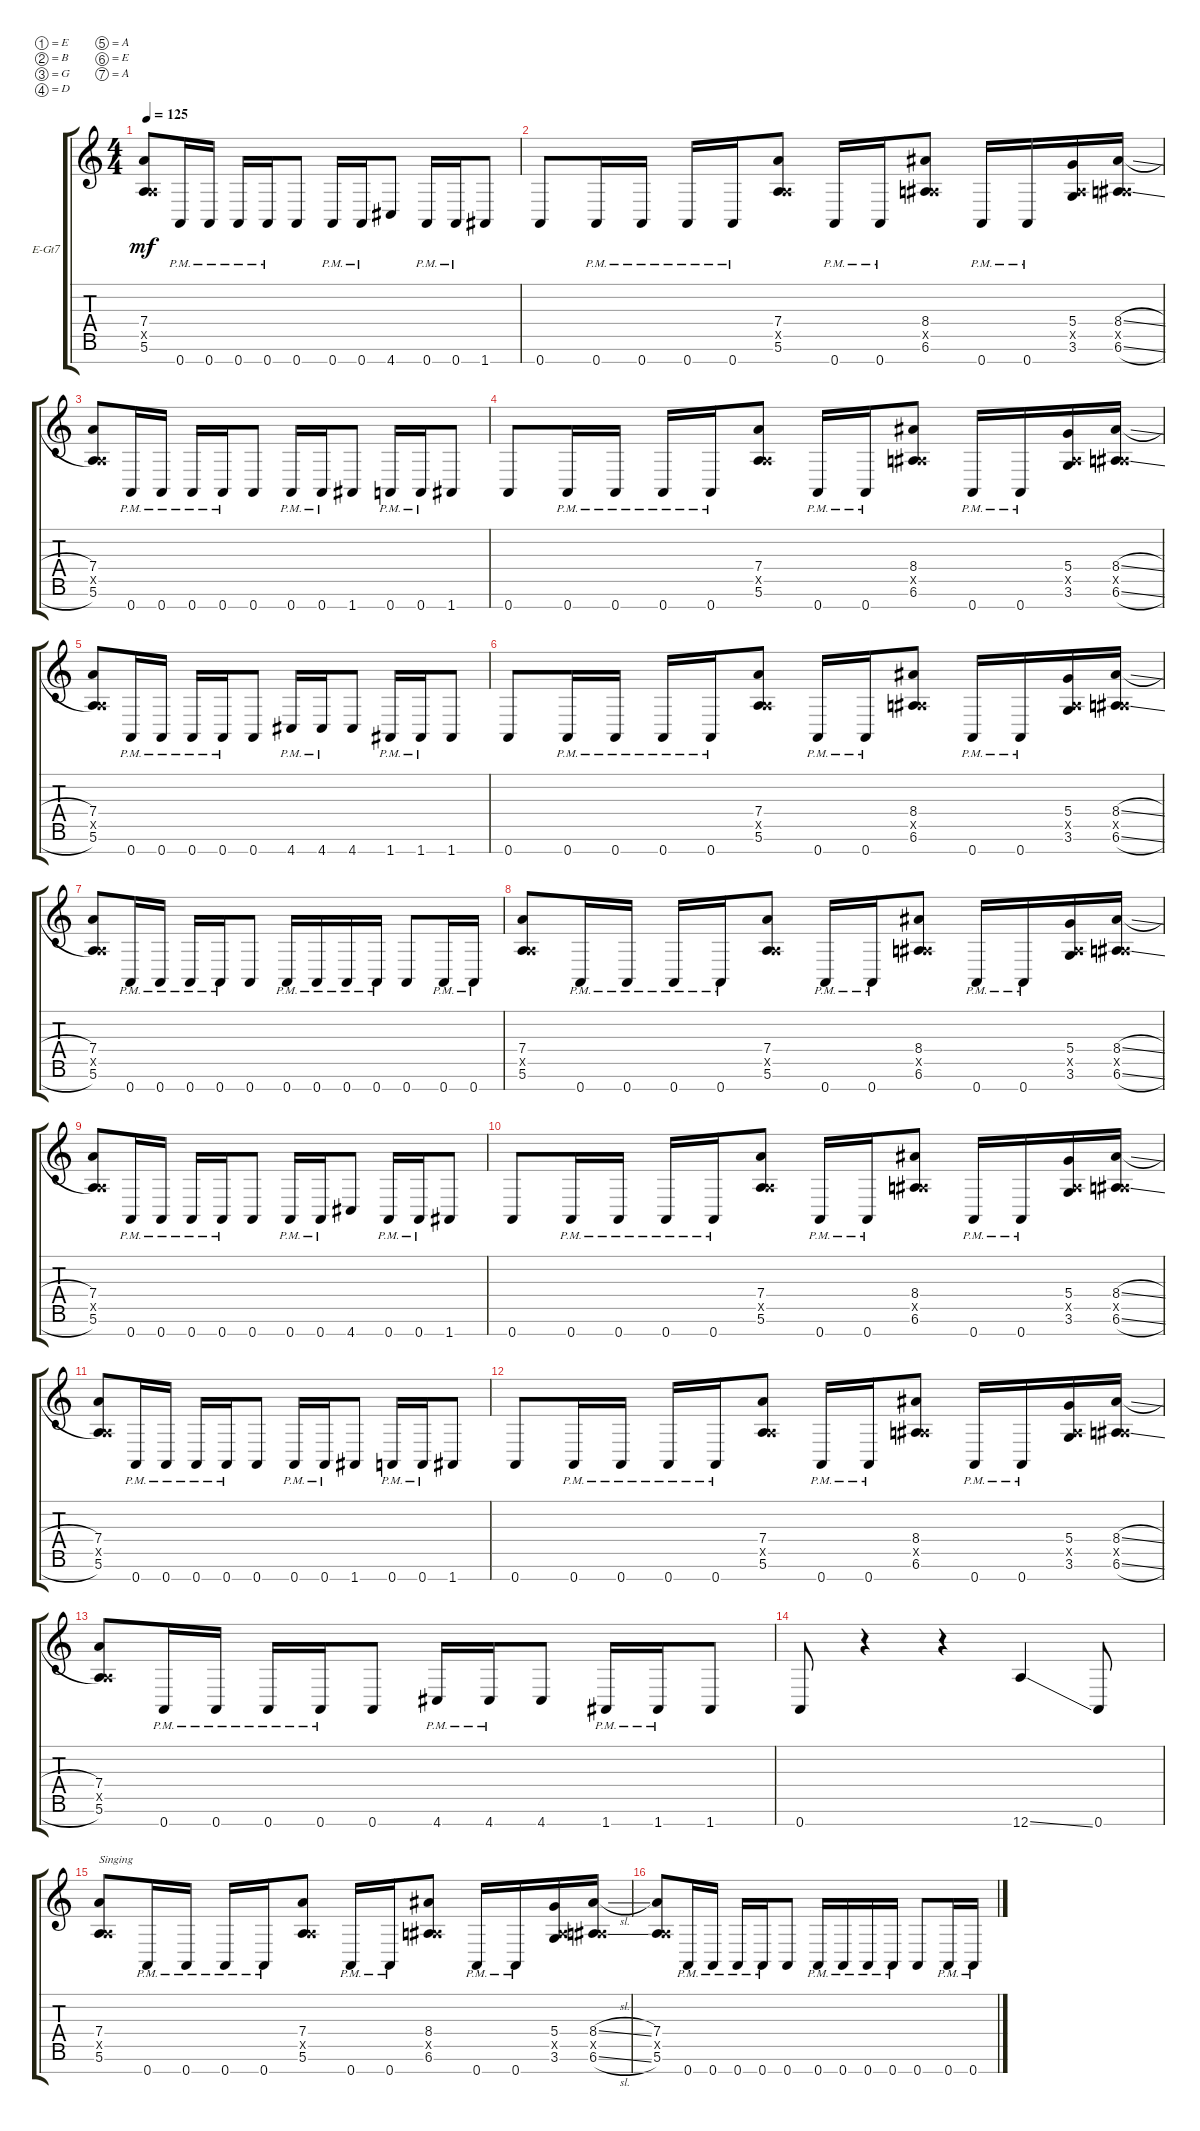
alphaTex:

\defaultSystemsLayout 4
\bracketExtendMode groupsimilarinstruments
\firstSystemTrackNameOrientation horizontal
\otherSystemsTrackNameOrientation horizontal
\track ("Rhytm" "E-Gt7") {instrument distortionguitar}
\staff {score tabs}
\tuning (E4 B3 G3 D3 A2 E2 A1)
\ts (4 4)
\tempo 125
\clef g2
\ks c
(5.6 7.4 0.5{x}).8{dy mf} 0.7{pm}.16 0.7{pm}.16 0.7{pm}.16 0.7{pm}.16 0.7.8 0.7{pm}.16 0.7{pm}.16 4.7.8 0.7{pm}.16 0.7{pm}.16 1.7.8 |
0.7.8 0.7{pm}.16 0.7{pm}.16 0.7{pm}.16 0.7{pm}.16 (5.6 0.5{x} 7.4).8 0.7{pm}.16 0.7{pm}.16 (6.6 0.5{x} 8.4).8 0.7{pm}.16 0.7{pm}.16 (3.6 5.4 0.5{x}).16 (6.6{sl} 8.4{sl} 0.5{x}).16 |
\scale
0.31623 (5.6 7.4 0.5{x}).8 0.7{pm}.16 0.7{pm}.16 0.7{pm}.16 0.7{pm}.16 0.7.8 0.7{pm}.16 0.7{pm}.16 1.7.8 0.7{pm}.16 0.7{pm}.16 1.7.8 |
\scale
0.381719 0.7.8 0.7{pm}.16 0.7{pm}.16 0.7{pm}.16 0.7{pm}.16 (5.6 0.5{x} 7.4).8 0.7{pm}.16 0.7{pm}.16 (6.6 0.5{x} 8.4).8 0.7{pm}.16 0.7{pm}.16 (3.6 5.4 0.5{x}).16 (6.6{sl} 8.4{sl} 0.5{x}).16 |
\scale
0.301171 (5.6 7.4 0.5{x}).8 0.7{pm}.16 0.7{pm}.16 0.7{pm}.16 0.7{pm}.16 0.7.8 4.7{pm}.16 4.7{pm}.16 4.7.8 1.7{pm}.16 1.7{pm}.16 1.7.8 |
0.7.8 0.7{pm}.16 0.7{pm}.16 0.7{pm}.16 0.7{pm}.16 (5.6 0.5{x} 7.4).8 0.7{pm}.16 0.7{pm}.16 (6.6 0.5{x} 8.4).8 0.7{pm}.16 0.7{pm}.16 (3.6 5.4 0.5{x}).16 (6.6{sl} 8.4{sl} 0.5{x}).16 |
(5.6 7.4 0.5{x}).8 0.7{pm}.16 0.7{pm}.16 0.7{pm}.16 0.7{pm}.16 0.7.8 0.7{pm}.16 0.7{pm}.16 0.7{pm}.16 0.7{pm}.16 0.7.8 0.7{pm}.16 0.7{pm}.16 |
(5.6 7.4 0.5{x}).8 0.7{pm}.16 0.7{pm}.16 0.7{pm}.16 0.7{pm}.16 (5.6 0.5{x} 7.4).8 0.7{pm}.16 0.7{pm}.16 (6.6 0.5{x} 8.4).8 0.7{pm}.16 0.7{pm}.16 (3.6 5.4 0.5{x}).16 (6.6{sl} 8.4{sl} 0.5{x}).16 |
(5.6 7.4 0.5{x}).8 0.7{pm}.16 0.7{pm}.16 0.7{pm}.16 0.7{pm}.16 0.7.8 0.7{pm}.16 0.7{pm}.16 4.7.8 0.7{pm}.16 0.7{pm}.16 1.7.8 |
0.7.8 0.7{pm}.16 0.7{pm}.16 0.7{pm}.16 0.7{pm}.16 (5.6 0.5{x} 7.4).8 0.7{pm}.16 0.7{pm}.16 (6.6 0.5{x} 8.4).8 0.7{pm}.16 0.7{pm}.16 (3.6 5.4 0.5{x}).16 (6.6{sl} 8.4{sl} 0.5{x}).16 |
(5.6 7.4 0.5{x}).8 0.7{pm}.16 0.7{pm}.16 0.7{pm}.16 0.7{pm}.16 0.7.8 0.7{pm}.16 0.7{pm}.16 1.7.8 0.7{pm}.16 0.7{pm}.16 1.7.8 |
0.7.8 0.7{pm}.16 0.7{pm}.16 0.7{pm}.16 0.7{pm}.16 (5.6 0.5{x} 7.4).8 0.7{pm}.16 0.7{pm}.16 (6.6 0.5{x} 8.4).8 0.7{pm}.16 0.7{pm}.16 (3.6 5.4 0.5{x}).16 (6.6{sl} 8.4{sl} 0.5{x}).16 |
(5.6 7.4 0.5{x}).8 0.7{pm}.16 0.7{pm}.16 0.7{pm}.16 0.7{pm}.16 0.7.8 4.7{pm}.16 4.7{pm}.16 4.7.8 1.7{pm}.16 1.7{pm}.16 1.7.8 |
0.7.8 r.4 r.4 12.7{ss}.4 0.7.8 |
(5.6 7.4 0.5{x}).8{txt "Singing"} 0.7{pm}.16 0.7{pm}.16 0.7{pm}.16 0.7{pm}.16 (5.6 0.5{x} 7.4).8 0.7{pm}.16 0.7{pm}.16 (6.6 0.5{x} 8.4).8 0.7{pm}.16 0.7{pm}.16 (3.6 5.4 0.5{x}).16 (6.6{sl} 8.4{sl} 0.5{x}).16 |
(5.6 7.4 0.5{x}).8 0.7{pm}.16 0.7{pm}.16 0.7{pm}.16 0.7{pm}.16 0.7.8 0.7{pm}.16 0.7{pm}.16 0.7{pm}.16 0.7{pm}.16 0.7.8 0.7{pm}.16 0.7{pm}.16
